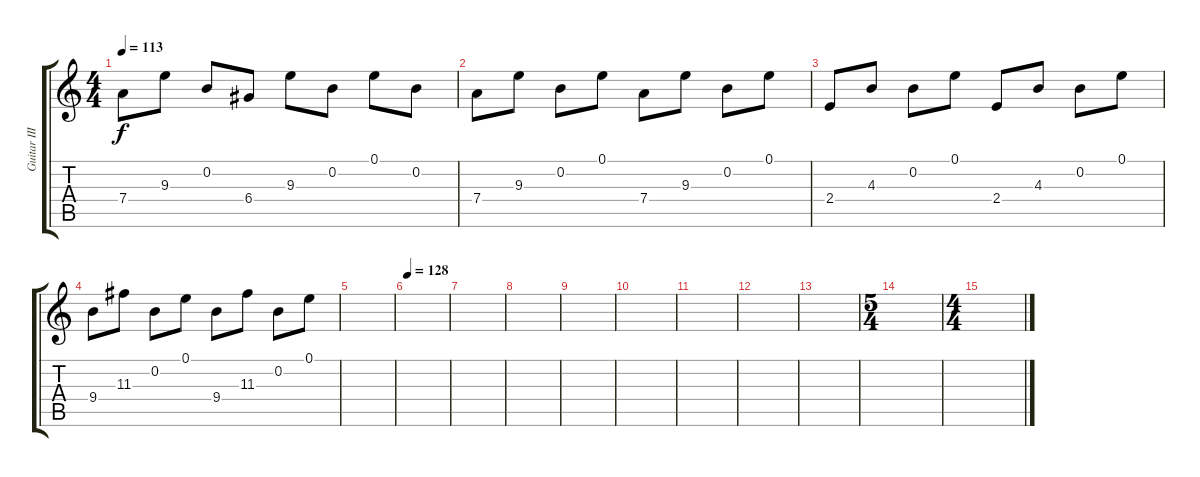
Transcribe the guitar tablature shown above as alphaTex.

\track ("Guitar III" "Guitar III") {instrument acousticguitarsteel}
\staff {score tabs}
\tuning (E4 B3 G3 D3 A2 E2) {hide}
\ts (4 4)
\tempo 113
\clef g2
\ks c
7.4.8{dy f} 9.3.8 0.2.8 6.4.8 9.3.8 0.2.8 0.1.8 0.2.8 |
7.4.8 9.3.8 0.2.8 0.1.8 7.4.8 9.3.8 0.2.8 0.1.8 |
2.4.8 4.3.8 0.2.8 0.1.8 2.4.8 4.3.8 0.2.8 0.1.8 |
9.4.8 11.3.8 0.2.8 0.1.8 9.4.8 11.3.8 0.2.8 0.1.8 |
|
\tempo 128
|
|
|
|
|
|
|
|
\ts (5 4)
|
\ts (4 4)
